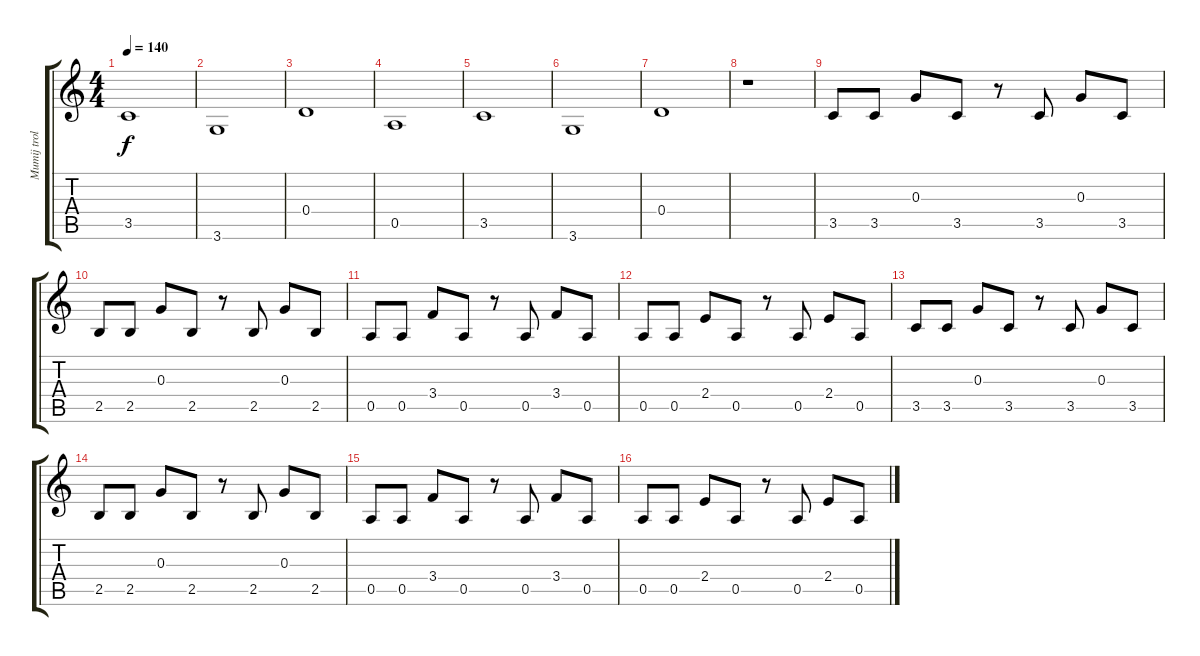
\track ("Mumij troll" "Mumij trol") {instrument electricguitarclean}
\staff {score tabs}
\tuning (E4 B3 G3 D3 A2 E2) {hide}
\ts (4 4)
\tempo 140
\clef g2
\ks c
3.5.1{dy f} |
3.6.1 |
0.4.1 |
0.5.1 |
3.5.1 |
3.6.1 |
0.4.1 |
r.1 |
3.5.8 3.5.8 0.3.8 3.5.8 r.8 3.5.8 0.3.8 3.5.8 |
2.5.8 2.5.8 0.3.8 2.5.8 r.8 2.5.8 0.3.8 2.5.8 |
0.5.8 0.5.8 3.4.8 0.5.8 r.8 0.5.8 3.4.8 0.5.8 |
0.5.8 0.5.8 2.4.8 0.5.8 r.8 0.5.8 2.4.8 0.5.8 |
3.5.8 3.5.8 0.3.8 3.5.8 r.8 3.5.8 0.3.8 3.5.8 |
2.5.8 2.5.8 0.3.8 2.5.8 r.8 2.5.8 0.3.8 2.5.8 |
0.5.8 0.5.8 3.4.8 0.5.8 r.8 0.5.8 3.4.8 0.5.8 |
0.5.8 0.5.8 2.4.8 0.5.8 r.8 0.5.8 2.4.8 0.5.8
